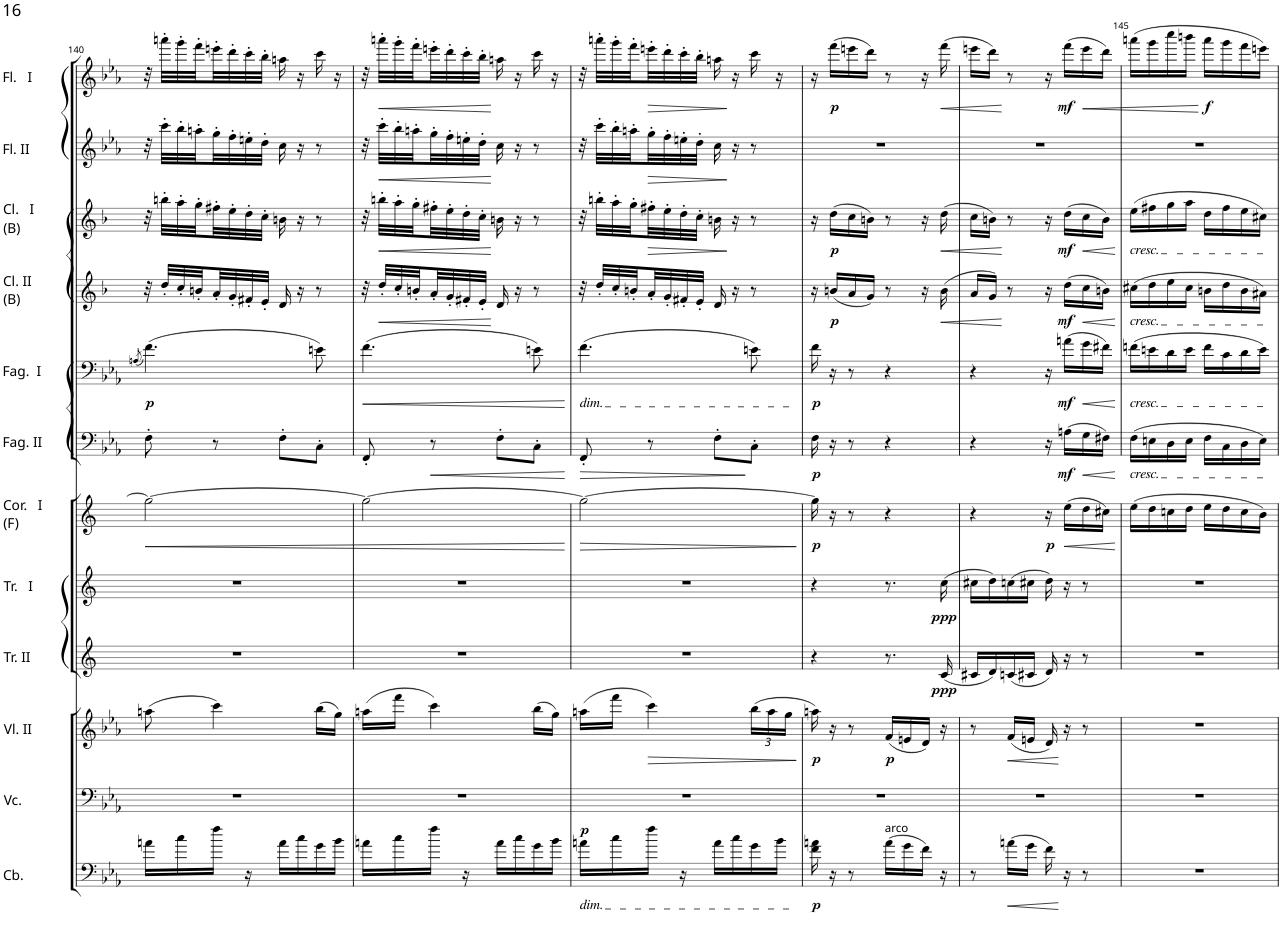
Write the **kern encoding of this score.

**kern	**dynam	**kern	**dynam	**kern	**dynam	**kern	**dynam	**kern	**dynam	**kern	**dynam	**kern	**dynam	**kern	**dynam	**kern	**dynam	**kern	**dynam	**kern	**dynam
*part11	*part11	*part10	*part10	*part9	*part9	*part8	*part8	*part7	*part7	*part6	*part6	*part5	*part5	*part4	*part4	*part3	*part3	*part2	*part2	*part1	*part1
*staff11	*staff11	*staff10	*staff10	*staff9	*staff9	*staff8	*staff8	*staff7	*staff7	*staff6	*staff6	*staff5	*staff5	*staff4	*staff4	*staff3	*staff3	*staff2	*staff2	*staff1	*staff1
*I"Contrabassi	*	*I"Violini II	*	*I"Tromba II in Bb	*	*I"Tromba I in Bb	*	*I"Corno I in F	*	*I"Fagotto II	*	*I"Fagotto I	*	*I"Clarinetto II in B	*	*I"Clarinetto I in B	*	*I"Flauto II	*	*I"Flauto I	*
*I'Cb.	*	*I'Vl. II	*	*I'Tr. II	*	*I'Tr.   I	*	*I'Cor.   I (F)	*	*I'Fag. II	*	*I'Fag.  I	*	*I'Cl. II (B)	*	*I'Cl.   I (B)	*	*I'Fl. II	*	*I'Fl.   I	*
!!LO:PB:g=z
*clefF4	*	*clefG2	*	*clefG2	*	*clefG2	*	*clefG2	*	*clefF4	*	*clefF4	*	*clefG2	*	*clefG2	*	*clefG2	*	*clefG2	*
*Trd7c12	*	*	*	*	*	*Trd7c12	*	*Trd4c7	*	*	*	*	*	*Trd1c2	*	*Trd1c2	*	*	*	*	*
*k[b-e-a-]	*	*k[b-e-a-]	*	*k[]	*	*k[]	*	*k[]	*	*k[b-e-a-]	*	*k[b-e-a-]	*	*k[b-]	*	*k[b-]	*	*k[b-e-a-]	*	*k[b-e-a-]	*
*M2/4	*	*M2/4	*	*M2/4	*	*M2/4	*	*M2/4	*	*M2/4	*	*M2/4	*	*M2/4	*	*M2/4	*	*M2/4	*	*M2/4	*
=140	=140	=140	=140	=140	=140	=140	=140	=140	=140	=140	=140	=140	=140	=140	=140	=140	=140	=140	=140	=140	=140
.	.	.	.	.	.	.	.	.	.	.	.	(8qAn/	.	.	.	.	.	.	.	.	.
!	!	!	!	!	!	!	!	!	!LO:HP:b	!	!	!	!LO:DY:b	!	!	!	!	!	!	!	!
16an\LL	.	(8aan\	.	2r	.	2r	.	2gg\_	<	8F'\	.	(4.f\)	p	32r	.	32r	.	32r	.	32r	.
.	.	.	.	.	.	.	.	.	.	.	.	.	.	32dd'/LLL	.	32bbn'\LLL	.	32ccc'\LLL	.	32aaan'\LLL	.
16cc\	.	.	.	.	.	.	.	.	.	.	.	.	.	32cc'/	.	32aa'\	.	32bb-'\	.	32ggg'\	.
.	.	.	.	.	.	.	.	.	.	.	.	.	.	32bn'/	.	32gg'\	.	32aan'\	.	32fff'\	.
16ff\JJ	.	4ccc\)	.	.	.	.	.	.	.	8r	.	.	.	32a'/	.	32ff#X'\	.	32gg'\	.	32eeen'\	.
.	.	.	.	.	.	.	.	.	.	.	.	.	.	32g'/	.	32ee'\	.	32ff'\	.	32ddd'\	.
16r	.	.	.	.	.	.	.	.	.	.	.	.	.	32f#X'/	.	32dd'\	.	32een'\	.	32ccc'\	.
.	.	.	.	.	.	.	.	.	.	.	.	.	.	32e'/JJJ	.	32cc'\JJJ	.	32dd'\JJJ	.	32bb-'\JJJ	.
16a\LL	.	.	.	.	.	.	.	.	.	8F'\L	.	.	.	16d/	.	16bn\	.	16cc\	.	16aan\	.
16cc\	.	.	.	.	.	.	.	.	.	.	.	.	.	16r	.	16r	.	16r	.	16r	.
16g\	.	(16bb-\LL	.	.	.	.	.	.	.	8C'\J	.	8en\)	.	8r	.	8r	.	8r	.	16ccc\	.
16b-\JJ	.	16gg\JJ)	.	.	.	.	.	.	.	.	.	.	.	.	.	.	.	.	.	16r	.
=141	=141	=141	=141	=141	=141	=141	=141	=141	=141	=141	=141	=141	=141	=141	=141	=141	=141	=141	=141	=141	=141
!	!	!	!	!	!	!	!	!	!	!	!	!	!LO:HP:b	!	!	!	!	!	!	!	!
16an\LL	.	(16aan\LL	.	2r	.	2r	.	2gg\_	.	8FF'/	.	(4.f\	<	32r	.	32r	.	32r	.	32r	.
!	!	!	!	!	!	!	!	!	!	!	!	!	!	!	!LO:HP:b	!	!LO:HP:b	!	!LO:HP:b	!	!LO:HP:b
.	.	.	.	.	.	.	.	.	.	.	.	.	.	32dd'/LLL	<	32bbn'\LLL	<	32ccc'\LLL	<	32aaan'\LLL	<
16cc\	.	16fff\JJ	.	.	.	.	.	.	.	.	.	.	.	32cc'/	.	32aa'\	.	32bb-'\	.	32ggg'\	.
.	.	.	.	.	.	.	.	.	.	.	.	.	.	32bn'/	.	32gg'\	.	32aan'\	.	32fff'\	.
!	!	!	!	!	!	!	!	!	!	!	!LO:HP:b	!	!	!	!	!	!	!	!	!	!
16ff\JJ	.	4ccc\)	.	.	.	.	.	.	.	8r	<	.	.	32a'/	.	32ff#X'\	.	32gg'\	.	32eeen'\	.
.	.	.	.	.	.	.	.	.	.	.	.	.	.	32g'/	.	32ee'\	.	32ff'\	.	32ddd'\	.
16r	.	.	.	.	.	.	.	.	.	.	.	.	.	32f#X'/	.	32dd'\	.	32een'\	.	32ccc'\	.
.	.	.	.	.	.	.	.	.	.	.	.	.	.	32e'/JJJ	.	32cc'\JJJ	.	32dd'\JJJ	.	32bb-'\JJJ	.
16a\LL	.	.	.	.	.	.	.	.	.	8F'\L	.	.	.	16d/	[	16bn\	[	16cc\	[	16aan\	[
16cc\	.	.	.	.	.	.	.	.	.	.	.	.	.	16r	.	16r	.	16r	.	16r	.
16g\	.	(16bb-\LL	.	.	.	.	.	.	.	8C'\J	.	8en\)	.	8r	.	8r	.	8r	.	16ccc\	.
16b-\JJ	.	16gg\JJ)	.	.	.	.	.	.	.	.	.	.	.	.	.	.	.	.	.	16r	.
.	.	.	.	.	.	.	.	.	[	.	[	.	[	.	.	.	.	.	.	.	.
=142	=142	=142	=142	=142	=142	=142	=142	=142	=142	=142	=142	=142	=142	=142	=142	=142	=142	=142	=142	=142	=142
!	!	!	!	!	!	!	!	!	!	!	!	!LO:TX:b:i:t=dim.	!	!	!	!	!	!	!	!	!
!LO:TX:b:i:t=dim.	!	!	!	!	!	!	!	!	!	!	!	!	!	!	!	!	!	!	!	!	!
!	!	!	!	!	!	!	!	!	!LO:HP:b	!	!LO:HP:b	!	!	!	!	!	!	!	!	!	!
16an\LL	.	(16aan\LL	.	2r	.	2r	.	2gg\_	>	8FF'/	>	(4.f\	.	32r	.	32r	.	32r	.	32r	.
.	.	.	.	.	.	.	.	.	.	.	.	.	.	32dd'/LLL	.	32bbn'\LLL	.	32ccc'\LLL	.	32aaan'\LLL	.
16cc\	.	16fff\JJ	.	.	.	.	.	.	.	.	.	.	.	32cc'/	.	32aa'\	.	32bb-'\	.	32ggg'\	.
.	.	.	.	.	.	.	.	.	.	.	.	.	.	32bn'/	.	32gg'\	.	32aan'\	.	32fff'\	.
!	!	!	!LO:HP:b	!	!	!	!	!	!	!	!	!	!	!	!	!	!LO:HP:b	!	!LO:HP:b	!	!LO:HP:b
16ff\JJ	.	4ccc\)	>	.	.	.	.	.	.	8r	.	.	.	32a'/	.	32ff#X'\	>	32gg'\	>	32eeen'\	>
.	.	.	.	.	.	.	.	.	.	.	.	.	.	32g'/	.	32ee'\	.	32ff'\	.	32ddd'\	.
16r	.	.	.	.	.	.	.	.	.	.	.	.	.	32f#X'/	.	32dd'\	.	32een'\	.	32ccc'\	.
.	.	.	.	.	.	.	.	.	.	.	.	.	.	32e'/JJJ	.	32cc'\JJJ	.	32dd'\JJJ	.	32bb-'\JJJ	.
16a\LL	.	.	.	.	.	.	.	.	.	8F'\L	.	.	.	16d/	.	16bn\	.	16cc\	.	16aan\	.
16cc\	.	.	.	.	.	.	.	.	.	.	.	.	.	16r	.	16r	]	16r	]	16r	]
*	*	*Xbrackettup	*	*	*	*	*	*	*	*	*	*	*	*	*	*	*	*	*	*	*
16g\	.	(24bb-\LL	.	.	.	.	.	.	.	8C'\J	]	8en\)	.	8r	.	8r	.	8r	.	16ccc\	.
.	.	24aa\	.	.	.	.	.	.	.	.	.	.	.	.	.	.	.	.	.	.	.
16b-\JJ	.	.	.	.	.	.	.	.	.	.	.	.	.	.	.	.	.	.	.	16r	.
.	.	24gg\JJ	.	.	.	.	.	.	.	.	.	.	.	.	.	.	.	.	.	.	.
.	.	.	]	.	.	.	.	.	]	.	.	.	.	.	.	.	.	.	.	.	.
=143	=143	=143	=143	=143	=143	=143	=143	=143	=143	=143	=143	=143	=143	=143	=143	=143	=143	=143	=143	=143	=143
!	!LO:DY:b	!	!LO:DY:b	!	!	!	!	!	!LO:DY:b	!	!LO:DY:b	!	!LO:DY:b	!	!	!	!	!	!	!	!
16f\ 16an\	p	16aan\)	p	4r	.	4r	.	16gg\]	p	16F\	p	16f\	p	16r	.	16r	.	2r	.	16r	.
!	!	!	!	!	!	!	!	!	!	!	!	!	!	!	!LO:DY:b	!	!LO:DY:b	!	!	!	!LO:DY:b
16r	.	16r	.	.	.	.	.	16r	.	16r	.	16r	.	(16bn/LL	p	(16dd\LL	p	.	.	(16fff\LL	p
8r	.	8r	.	.	.	.	.	8r	.	8r	.	8r	.	16a/	.	16cc\	.	.	.	16eeen\	.
.	.	.	.	.	.	.	.	.	.	.	.	.	.	16g/JJ)	.	16bn\JJ)	.	.	.	16ddd\JJ)	.
!LO:TX:a:t=arco	!	!	!	!	!	!	!	!	!	!	!	!	!	!	!	!	!	!	!	!	!
!	!	!	!LO:DY:b	!	!	!	!	!	!	!	!	!	!	!	!	!	!	!	!	!	!
(16a\LL	.	(16f/LL	p	8.r	.	8.r	.	4r	.	4r	.	4r	.	8r	.	8r	.	.	.	8r	.
16g\	.	16en/	.	.	.	.	.	.	.	.	.	.	.	.	.	.	.	.	.	.	.
16f\JJ)	.	16d/JJ)	.	.	.	.	.	.	.	.	.	.	.	16r	.	16r	.	.	.	16r	.
!	!	!	!	!	!LO:DY:b	!	!LO:DY:b	!	!	!	!	!	!	!	!LO:HP:b	!	!LO:HP:b	!	!	!	!LO:HP:b
16r	.	16r	.	(16c/	ppp	(16cc\	ppp	.	.	.	.	.	.	(16b\	<	(16dd\	<	.	.	(16fff\	<
=144	=144	=144	=144	=144	=144	=144	=144	=144	=144	=144	=144	=144	=144	=144	=144	=144	=144	=144	=144	=144	=144
8r	.	8r	.	16c#X/LL	.	16cc#X\LL	.	4r	.	4r	.	4r	.	16a/LL	.	16cc\LL	.	2r	.	16eeen\LL	.
.	.	.	.	16d/)	.	16dd\)	.	.	.	.	.	.	.	16g/JJ)	.	16bn\JJ)	.	.	.	16ddd\JJ)	.
!	!LO:HP:b	!	!LO:HP:b	!	!	!	!	!	!	!	!	!	!	!	!	!	!	!	!	!	!
(16an\LL	<	(16f/LL	<	(16cn/	.	(16ccn\	.	.	.	.	.	.	.	8r	[	8r	[	.	.	8r	[
16g\JJ	.	16en/JJ	.	16c#X/JJ	.	16cc#X\JJ	.	.	.	.	.	.	.	.	.	.	.	.	.	.	.
!	!	!	!	!	!	!	!	!	!LO:DY:b	!	!	!	!	!	!	!	!	!	!	!	!
16f\)	.	16d/)	.	16d/)	.	16dd\)	.	16r	p	16r	.	16r	.	16r	.	16r	.	.	.	16r	.
!	!	!	!	!	!	!	!	!	!LO:HP:b	!	!LO:DY:b	!	!LO:DY:b	!	!LO:DY:b	!	!LO:DY:b	!	!	!	!LO:DY:b
16r	[	16r	[	16r	.	16r	.	(16ee\LL	<	(16An\LL	mf	(16an\LL	mf	(16dd\LL	mf	(16dd\LL	mf	.	.	(16fff\LL	mf
!	!	!	!	!	!	!	!	!	!	!	!LO:HP:b	!	!LO:HP:b	!	!LO:HP:b	!	!LO:HP:b	!	!	!	!LO:HP:b
8r	.	8r	.	8r	.	8r	.	16dd\	.	16G\	<	16g\	<	16cc\	<	16cc\	<	.	.	16eee\	<
.	.	.	.	.	.	.	.	16cc#X\JJ)	.	16F#X\JJ)	.	16f#X\JJ)	.	16bn\JJ)	.	16b\JJ)	.	.	.	16ddd\JJ)	.
.	.	.	.	.	.	.	.	.	[	.	[	.	[	.	[	.	[	.	.	.	.
=145	=145	=145	=145	=145	=145	=145	=145	=145	=145	=145	=145	=145	=145	=145	=145	=145	=145	=145	=145	=145	=145
!	!	!	!	!	!	!	!	!	!	!	!	!	!	!	!	!LO:TX:b:i:t=cresc.	!	!	!	!	!
!	!	!	!	!	!	!	!	!	!	!	!	!	!	!LO:TX:b:i:t=cresc.	!	!	!	!	!	!	!
!	!	!	!	!	!	!	!	!	!	!	!	!LO:TX:b:i:t=cresc.	!	!	!	!	!	!	!	!	!
!	!	!	!	!	!	!	!	!	!	!LO:TX:b:i:t=cresc.	!	!	!	!	!	!	!	!	!	!	!
2r	.	2r	.	2r	.	2r	.	(16ee\LL	.	(16F\LL	.	(16fn\LL	.	(16cc#X\LL	.	(16ee\LL	.	2r	.	(16aaan\LL	.
.	.	.	.	.	.	.	.	16dd\	.	16En\	.	16en\	.	16dd\	.	16ff#X\	.	.	.	16ggg\	.
.	.	.	.	.	.	.	.	16ccn\	.	16D\	.	16d\	.	16ee\	.	16gg\	.	.	.	16cccc\	.
.	.	.	.	.	.	.	.	16dd\JJ	.	16E\JJ	.	16e\JJ	.	16cc#\JJ	.	16aa\JJ	.	.	.	16bbbn\JJ	.
!	!	!	!	!	!	!	!	!	!	!	!	!	!	!	!	!	!	!	!	!	!LO:DY:n=1:b
.	.	.	.	.	.	.	.	16ee\LL	.	16F\LL	.	16f\LL	.	16bn\LL	.	16dd\LL	.	.	.	16aaa\LL	[ f
.	.	.	.	.	.	.	.	16dd\	.	16C\	.	16c\	.	16dd\	.	16ff#\	.	.	.	16ggg\	.
.	.	.	.	.	.	.	.	16cc\	.	16D\	.	16d\	.	16b\	.	16ee\	.	.	.	16fff\	.
.	.	.	.	.	.	.	.	16b\JJ)	.	16E\JJ)	.	16e\JJ)	.	16a#X\JJ)	.	16cc#X\JJ)	.	.	.	16eeen\JJ)	.
=	=	=	=	=	=	=	=	=	=	=	=	=	=	=	=	=	=	=	=	=	=
*-	*-	*-	*-	*-	*-	*-	*-	*-	*-	*-	*-	*-	*-	*-	*-	*-	*-	*-	*-	*-	*-
